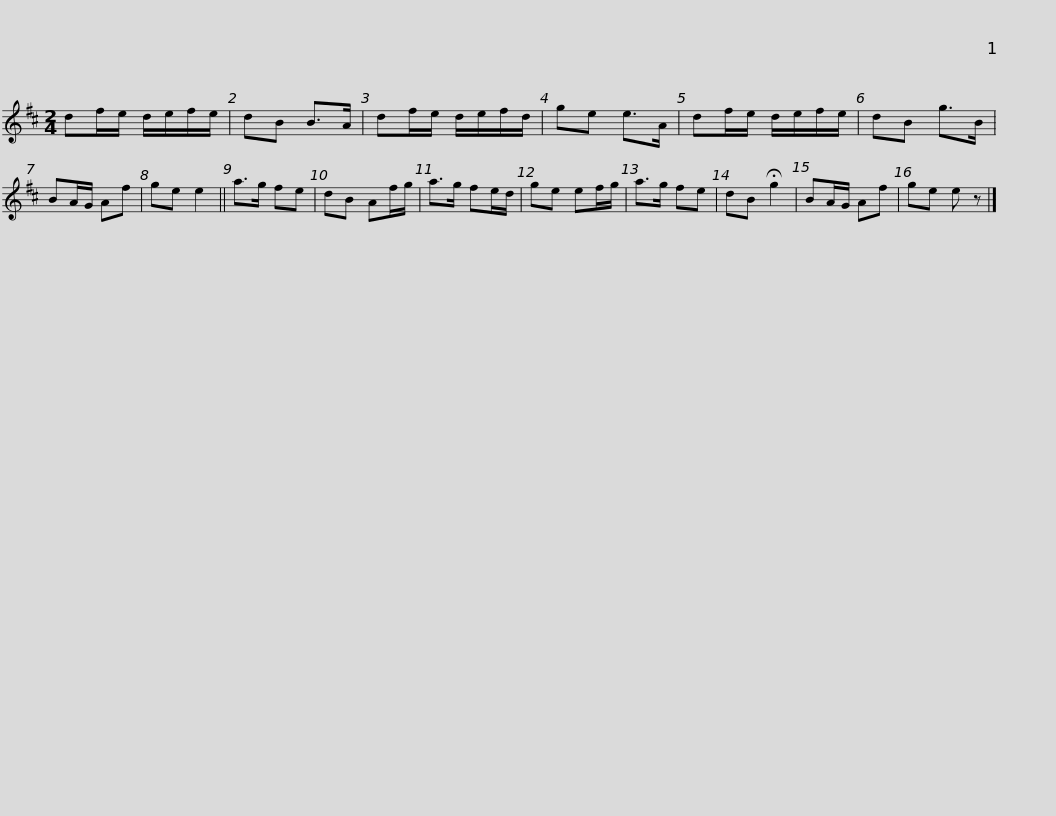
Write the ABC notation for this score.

X:1
L:1/8
M:2/4
I:linebreak $
K:none
V:1 treble transpose="8 "
V:1
[K:D] df/e/ d/e/f/e/ | dB B>A | df/e/ d/e/f/d/ | ge e>A | df/e/ d/e/f/e/ | %5
 dB g>B | BA/G/ Af | ge e2 ||$ a>g fe | dB Af/g/ | %10
 a>g fe/d/ | ge ef/g/ | a>g fe | dB !fermata!g2 | BA/G/ Af | %15
 ge e z |] %16
